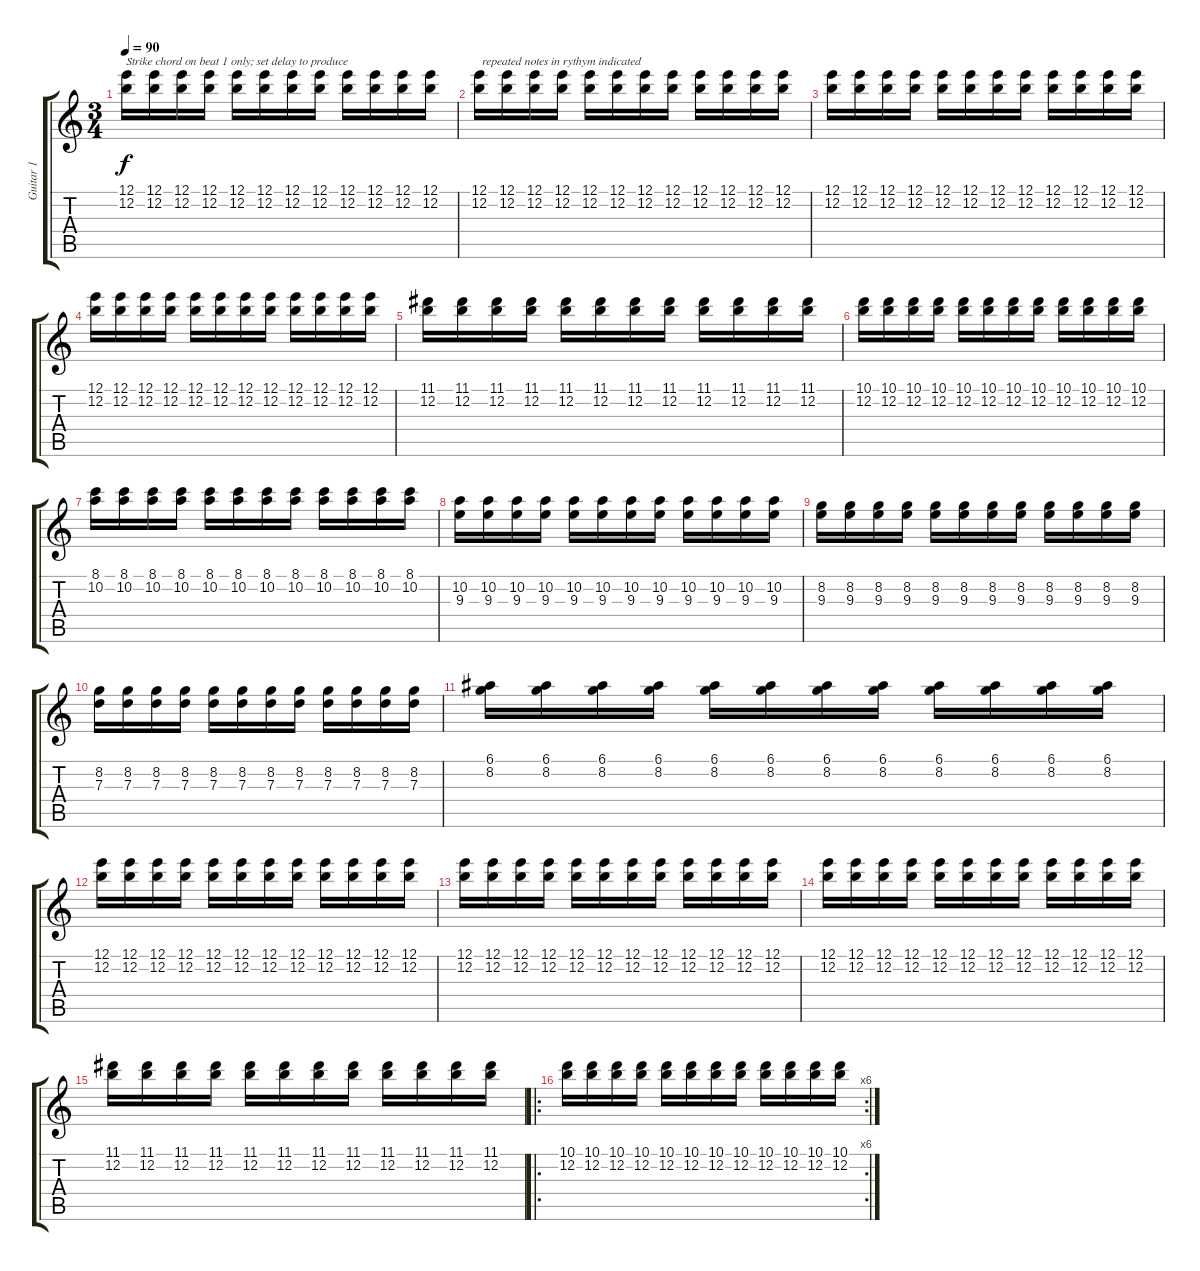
\track ("Guitar 1" "Guitar 1") {instrument overdrivenguitar}
\staff {score tabs}
\tuning (E4 B3 G3 D3 A2 E2) {hide}
\ts (3 4)
\tempo 90
\clef g2
\ks c
(12.1 12.2).16{txt "Strike chord on beat 1 only; set delay to produce" dy f instrument overdrivenguitar} (12.1 12.2).16 (12.1 12.2).16 (12.1 12.2).16 (12.1 12.2).16 (12.1 12.2).16 (12.1 12.2).16 (12.1 12.2).16 (12.1 12.2).16 (12.1 12.2).16 (12.1 12.2).16 (12.1 12.2).16 |
(12.1 12.2).16{txt " repeated notes in rythym indicated"} (12.1 12.2).16 (12.1 12.2).16 (12.1 12.2).16 (12.1 12.2).16 (12.1 12.2).16 (12.1 12.2).16 (12.1 12.2).16 (12.1 12.2).16 (12.1 12.2).16 (12.1 12.2).16 (12.1 12.2).16 |
(12.1 12.2).16 (12.1 12.2).16 (12.1 12.2).16 (12.1 12.2).16 (12.1 12.2).16 (12.1 12.2).16 (12.1 12.2).16 (12.1 12.2).16 (12.1 12.2).16 (12.1 12.2).16 (12.1 12.2).16 (12.1 12.2).16 |
(12.1 12.2).16 (12.1 12.2).16 (12.1 12.2).16 (12.1 12.2).16 (12.1 12.2).16 (12.1 12.2).16 (12.1 12.2).16 (12.1 12.2).16 (12.1 12.2).16 (12.1 12.2).16 (12.1 12.2).16 (12.1 12.2).16 |
(11.1 12.2).16 (11.1 12.2).16 (11.1 12.2).16 (11.1 12.2).16 (11.1 12.2).16 (11.1 12.2).16 (11.1 12.2).16 (11.1 12.2).16 (11.1 12.2).16 (11.1 12.2).16 (11.1 12.2).16 (11.1 12.2).16 |
(10.1 12.2).16 (10.1 12.2).16 (10.1 12.2).16 (10.1 12.2).16 (10.1 12.2).16 (10.1 12.2).16 (10.1 12.2).16 (10.1 12.2).16 (10.1 12.2).16 (10.1 12.2).16 (10.1 12.2).16 (10.1 12.2).16 |
(8.1 10.2).16 (8.1 10.2).16 (8.1 10.2).16 (8.1 10.2).16 (8.1 10.2).16 (8.1 10.2).16 (8.1 10.2).16 (8.1 10.2).16 (8.1 10.2).16 (8.1 10.2).16 (8.1 10.2).16 (8.1 10.2).16 |
(10.2 9.3).16 (10.2 9.3).16 (10.2 9.3).16 (10.2 9.3).16 (10.2 9.3).16 (10.2 9.3).16 (10.2 9.3).16 (10.2 9.3).16 (10.2 9.3).16 (10.2 9.3).16 (10.2 9.3).16 (10.2 9.3).16 |
(8.2 9.3).16 (8.2 9.3).16 (8.2 9.3).16 (8.2 9.3).16 (8.2 9.3).16 (8.2 9.3).16 (8.2 9.3).16 (8.2 9.3).16 (8.2 9.3).16 (8.2 9.3).16 (8.2 9.3).16 (8.2 9.3).16 |
(8.2 7.3).16 (8.2 7.3).16 (8.2 7.3).16 (8.2 7.3).16 (8.2 7.3).16 (8.2 7.3).16 (8.2 7.3).16 (8.2 7.3).16 (8.2 7.3).16 (8.2 7.3).16 (8.2 7.3).16 (8.2 7.3).16 |
(6.1 8.2).16 (6.1 8.2).16 (6.1 8.2).16 (6.1 8.2).16 (6.1 8.2).16 (6.1 8.2).16 (6.1 8.2).16 (6.1 8.2).16 (6.1 8.2).16 (6.1 8.2).16 (6.1 8.2).16 (6.1 8.2).16 |
(12.1 12.2).16 (12.1 12.2).16 (12.1 12.2).16 (12.1 12.2).16 (12.1 12.2).16 (12.1 12.2).16 (12.1 12.2).16 (12.1 12.2).16 (12.1 12.2).16 (12.1 12.2).16 (12.1 12.2).16 (12.1 12.2).16 |
(12.1 12.2).16 (12.1 12.2).16 (12.1 12.2).16 (12.1 12.2).16 (12.1 12.2).16 (12.1 12.2).16 (12.1 12.2).16 (12.1 12.2).16 (12.1 12.2).16 (12.1 12.2).16 (12.1 12.2).16 (12.1 12.2).16 |
(12.1 12.2).16 (12.1 12.2).16 (12.1 12.2).16 (12.1 12.2).16 (12.1 12.2).16 (12.1 12.2).16 (12.1 12.2).16 (12.1 12.2).16 (12.1 12.2).16 (12.1 12.2).16 (12.1 12.2).16 (12.1 12.2).16 |
(11.1 12.2).16 (11.1 12.2).16 (11.1 12.2).16 (11.1 12.2).16 (11.1 12.2).16 (11.1 12.2).16 (11.1 12.2).16 (11.1 12.2).16 (11.1 12.2).16 (11.1 12.2).16 (11.1 12.2).16 (11.1 12.2).16 |
\ro
\rc 6
(10.1 12.2).16 (10.1 12.2).16 (10.1 12.2).16 (10.1 12.2).16 (10.1 12.2).16 (10.1 12.2).16 (10.1 12.2).16 (10.1 12.2).16 (10.1 12.2).16 (10.1 12.2).16 (10.1 12.2).16 (10.1 12.2).16
